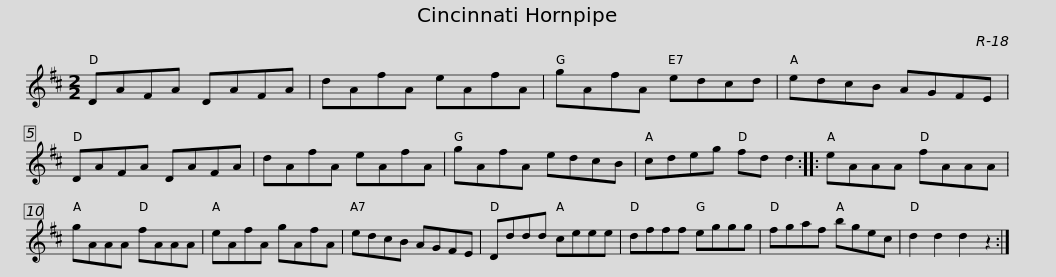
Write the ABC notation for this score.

X:1
L:1/8
M:2/2
I:linebreak $
K:D
V:1 treble
V:1
 DAFA DAFA | dAfA eAfA | gAfA edcd | edcB AGFE | DAFA DAFA |$ %5
 dAfA eAfA | gAfA edcB | cdeg fd d2 :: eAAA fAAA | gAAA fAAA |$ %10
 eAfA gAfA | edcB AGFE | Dddd ceee | dfff eggg | fgaf bgec | %15
 d2 d2 d2 z2 :| %16
